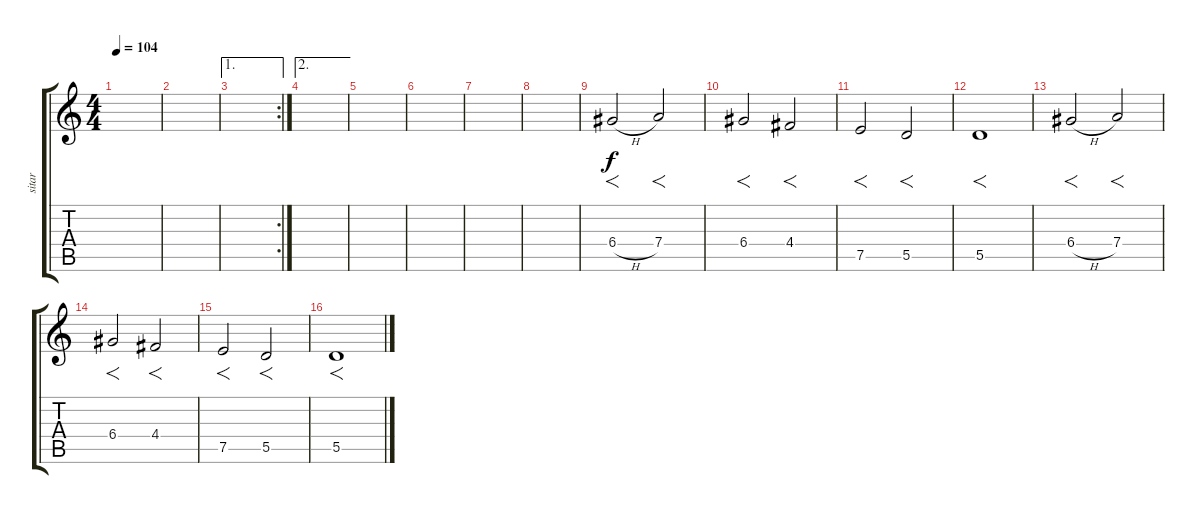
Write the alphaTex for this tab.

\track ("sitar" "sitar") {instrument electricguitarclean}
\staff {score tabs}
\tuning (E4 B3 G3 D3 A2 D2) {hide}
\ts (4 4)
\tempo 104
\clef g2
\ks c
|
|
\ae 1
\rc 2
|
\ae 2
|
|
|
|
|
6.4{h}.2{f} 7.4.2{f} |
6.4.2{f} 4.4.2{f} |
7.5.2{f} 5.5.2{f} |
5.5.1{f} |
6.4{h}.2{f} 7.4.2{f} |
6.4.2{f} 4.4.2{f} |
7.5.2{f} 5.5.2{f} |
5.5.1{f}
